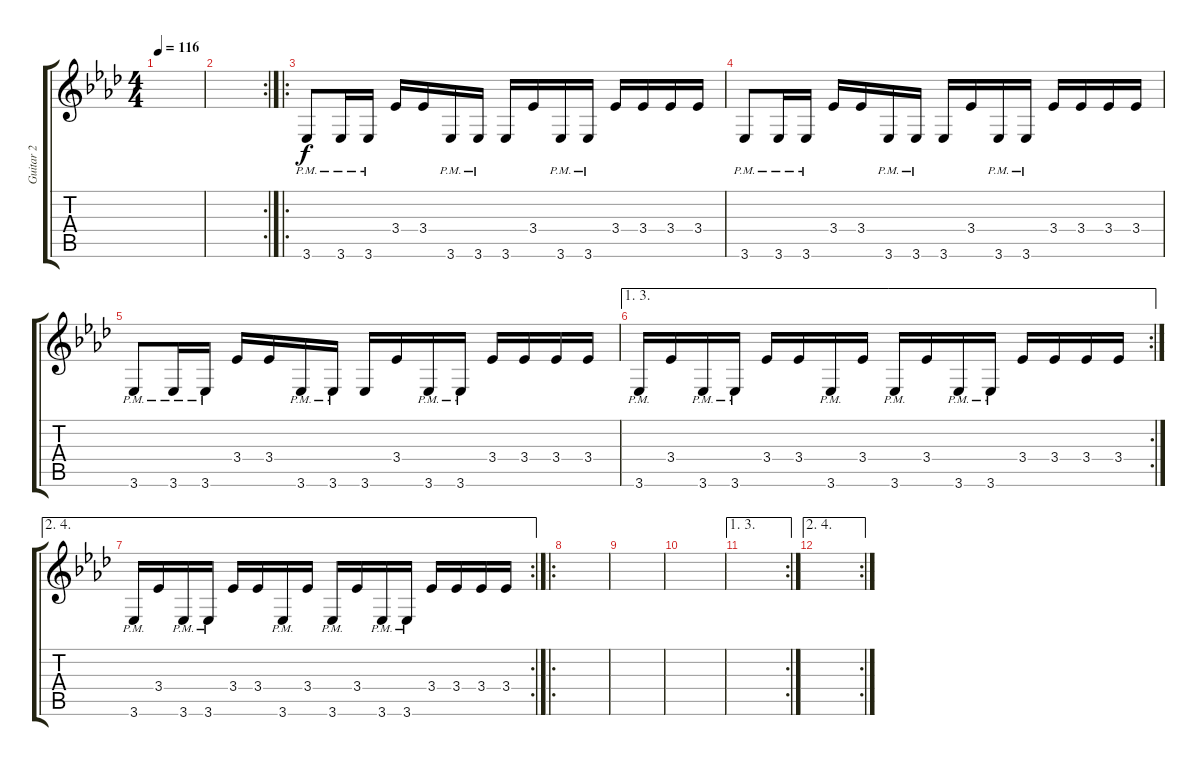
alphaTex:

\track ("Guitar 2" "Guitar 2") {instrument distortionguitar}
\staff {score tabs}
\tuning (E4 C4 G3 C3 G2 C2) {hide}
\ts (4 4)
\tempo 116
\clef g2
\ks ab
|
\rc 2
|
\ro
3.6{pm}.8 3.6{pm}.16 3.6{pm}.16 3.4.16 3.4.16 3.6{pm}.16 3.6{pm}.16 3.6.16 3.4.16 3.6{pm}.16 3.6{pm}.16 3.4.16 3.4.16 3.4.16 3.4.16 |
3.6{pm}.8 3.6{pm}.16 3.6{pm}.16 3.4.16 3.4.16 3.6{pm}.16 3.6{pm}.16 3.6.16 3.4.16 3.6{pm}.16 3.6{pm}.16 3.4.16 3.4.16 3.4.16 3.4.16 |
3.6{pm}.8 3.6{pm}.16 3.6{pm}.16 3.4.16 3.4.16 3.6{pm}.16 3.6{pm}.16 3.6.16 3.4.16 3.6{pm}.16 3.6{pm}.16 3.4.16 3.4.16 3.4.16 3.4.16 |
\ae (1 3)
\rc 2
3.6{pm}.16 3.4.16 3.6{pm}.16 3.6{pm}.16 3.4.16 3.4.16 3.6{pm}.16 3.4.16 3.6{pm}.16 3.4.16 3.6{pm}.16 3.6{pm}.16 3.4.16 3.4.16 3.4.16 3.4.16 |
\ae (2 4)
\rc 2
3.6{pm}.16 3.4.16 3.6{pm}.16 3.6{pm}.16 3.4.16 3.4.16 3.6{pm}.16 3.4.16 3.6{pm}.16 3.4.16 3.6{pm}.16 3.6{pm}.16 3.4.16 3.4.16 3.4.16 3.4.16 |
\ro
|
|
|
\ae (1 3)
\rc 2
|
\ae (2 4)
\rc 2
